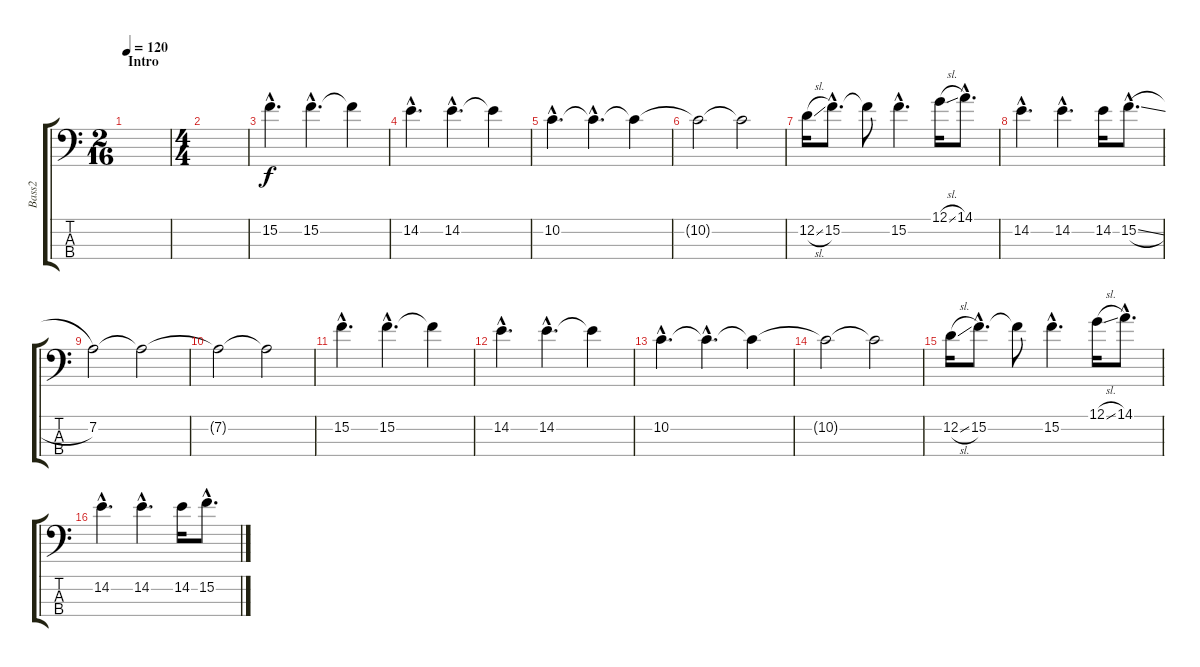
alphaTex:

\track ("Bass2" "Bass2") {instrument electricbassfinger}
\staff {score tabs}
\tuning (G2 D2 A1 E1) {hide}
\ts (2 16)
\section ("" "Intro")
\tempo 120
\clef f4
\ks c
|
\ts (4 4)
|
15.2{hac}.4{d} 15.2{hac}.4{d} 15.2{t}.4 |
14.2{hac}.4{d} 14.2{hac}.4{d} 14.2{t}.4 |
10.2{hac}.4{d} 10.2{hac t}.4{d} 10.2{t}.4 |
10.2{t}.2 10.2{t}.2 |
12.2{sl}.16 15.2{hac}.8{d} 15.2{t}.8 15.2{hac}.4{d} 12.1{sl}.16 14.1{hac}.8{d} |
14.2{hac}.4{d} 14.2{hac}.4{d} 14.2.16 15.2{sl hac}.8{d} |
7.2.2 7.2{t}.2 |
7.2{t}.2 7.2{t}.2 |
15.2{hac}.4{d} 15.2{hac}.4{d} 15.2{t}.4 |
14.2{hac}.4{d} 14.2{hac}.4{d} 14.2{t}.4 |
10.2{hac}.4{d} 10.2{hac t}.4{d} 10.2{t}.4 |
10.2{t}.2 10.2{t}.2 |
12.2{sl}.16 15.2{hac}.8{d} 15.2{t}.8 15.2{hac}.4{d} 12.1{sl}.16 14.1{hac}.8{d} |
14.2{hac}.4{d} 14.2{hac}.4{d} 14.2.16 15.2{sl hac}.8{d}
